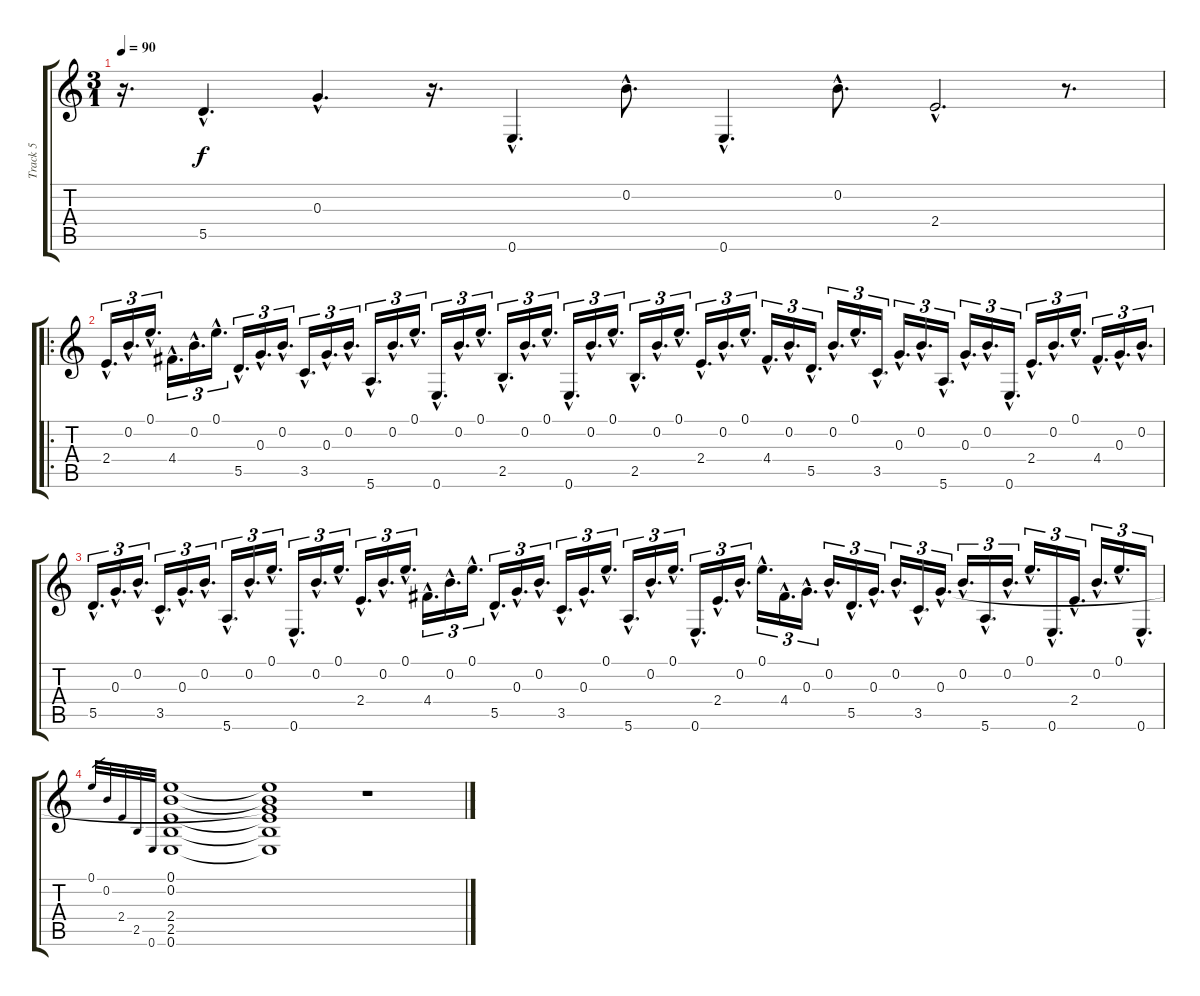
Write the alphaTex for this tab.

\track ("Track 5" "Track 5") {instrument acousticguitarnylon}
\staff {score tabs}
\tuning (E4 B3 G3 D3 A2 E2) {hide}
\ts (3 1)
\tempo 90
\clef g2
\ks c
r.16{d dy f} 5.5{hac}.4{d} 0.3{hac}.4{d} r.16{d} 0.6{hac}.4{d} 0.2{hac}.8{d} 0.6{hac}.4{d} 0.2{hac}.8{d} 2.4{hac}.2{d} r.8{d} |
\ro
2.4{hac}.16{d tu (3 2)} 0.2{hac}.16{d tu (3 2)} 0.1{hac}.16{d tu (3 2)} 4.4{hac}.16{d tu (3 2)} 0.2{hac}.16{d tu (3 2)} 0.1{hac}.16{d tu (3 2)} 5.5{hac}.16{d tu (3 2)} 0.3{hac}.16{d tu (3 2)} 0.2{hac}.16{d tu (3 2)} 3.5{hac}.16{d tu (3 2)} 0.3{hac}.16{d tu (3 2)} 0.2{hac}.16{d tu (3 2)} 5.6{hac}.16{d tu (3 2)} 0.2{hac}.16{d tu (3 2)} 0.1{hac}.16{d tu (3 2)} 0.6{hac}.16{d tu (3 2)} 0.2{hac}.16{d tu (3 2)} 0.1{hac}.16{d tu (3 2)} 2.5{hac}.16{d tu (3 2)} 0.2{hac}.16{d tu (3 2)} 0.1{hac}.16{d tu (3 2)} 0.6{hac}.16{d tu (3 2)} 0.2{hac}.16{d tu (3 2)} 0.1{hac}.16{d tu (3 2)} 2.5{hac}.16{d tu (3 2)} 0.2{hac}.16{d tu (3 2)} 0.1{hac}.16{d tu (3 2)} 2.4{hac}.16{d tu (3 2)} 0.2{hac}.16{d tu (3 2)} 0.1{hac}.16{d tu (3 2)} 4.4{hac}.16{d tu (3 2)} 0.2{hac}.16{d tu (3 2)} 5.5{hac}.16{d tu (3 2)} 0.2{hac}.16{d tu (3 2)} 0.1{hac}.16{d tu (3 2)} 3.5{hac}.16{d tu (3 2)} 0.3{hac}.16{d tu (3 2)} 0.2{hac}.16{d tu (3 2)} 5.6{hac}.16{d tu (3 2)} 0.3{hac}.16{d tu (3 2)} 0.2{hac}.16{d tu (3 2)} 0.6{hac}.16{d tu (3 2)} 2.4{hac}.16{d tu (3 2)} 0.2{hac}.16{d tu (3 2)} 0.1{hac}.16{d tu (3 2)} 4.4{hac}.16{d tu (3 2)} 0.3{hac}.16{d tu (3 2)} 0.2{hac}.16{d tu (3 2)} |
5.5{hac}.16{d tu (3 2)} 0.3{hac}.16{d tu (3 2)} 0.2{hac}.16{d tu (3 2)} 3.5{hac}.16{d tu (3 2)} 0.3{hac}.16{d tu (3 2)} 0.2{hac}.16{d tu (3 2)} 5.6{hac}.16{d tu (3 2)} 0.2{hac}.16{d tu (3 2)} 0.1{hac}.16{d tu (3 2)} 0.6{hac}.16{d tu (3 2)} 0.2{hac}.16{d tu (3 2)} 0.1{hac}.16{d tu (3 2)} 2.4{hac}.16{d tu (3 2)} 0.2{hac}.16{d tu (3 2)} 0.1{hac}.16{d tu (3 2)} 4.4{hac}.16{d tu (3 2)} 0.2{hac}.16{d tu (3 2)} 0.1{hac}.16{d tu (3 2)} 5.5{hac}.16{d tu (3 2)} 0.3{hac}.16{d tu (3 2)} 0.2{hac}.16{d tu (3 2)} 3.5{hac}.16{d tu (3 2)} 0.3{hac}.16{d tu (3 2)} 0.1{hac}.16{d tu (3 2)} 5.6{hac}.16{d tu (3 2)} 0.2{hac}.16{d tu (3 2)} 0.1{hac}.16{d tu (3 2)} 0.6{hac}.16{d tu (3 2)} 2.4{hac}.16{d tu (3 2)} 0.2{hac}.16{d tu (3 2)} 0.1{hac}.16{d tu (3 2)} 4.4{hac}.16{d tu (3 2)} 0.3{hac}.16{d tu (3 2)} 0.2{hac}.16{d tu (3 2)} 5.5{hac}.16{d tu (3 2)} 0.3{hac}.16{d tu (3 2)} 0.2{hac}.16{d tu (3 2)} 3.5{hac}.16{d tu (3 2)} 0.3{hac}.16{d tu (3 2)} 0.2{hac}.16{d tu (3 2)} 5.6{hac}.16{d tu (3 2)} 0.2{hac}.16{d tu (3 2)} 0.1{hac}.16{d tu (3 2)} 0.6{hac}.16{d tu (3 2)} 2.4{hac}.16{d tu (3 2)} 0.2{hac}.16{d tu (3 2)} 0.1{hac}.16{d tu (3 2)} 0.6{hac}.16{d tu (3 2)} |
0.1.32{gr} 0.2.32{gr} 2.4.32{gr} 2.5.32{gr} 0.6.32{gr} (0.1 0.2 2.4 2.5 0.6).1 (0.1{t} 0.2{t} 0.3{t} 2.4{t} 2.5{t} 0.6{t}).1 r.1
